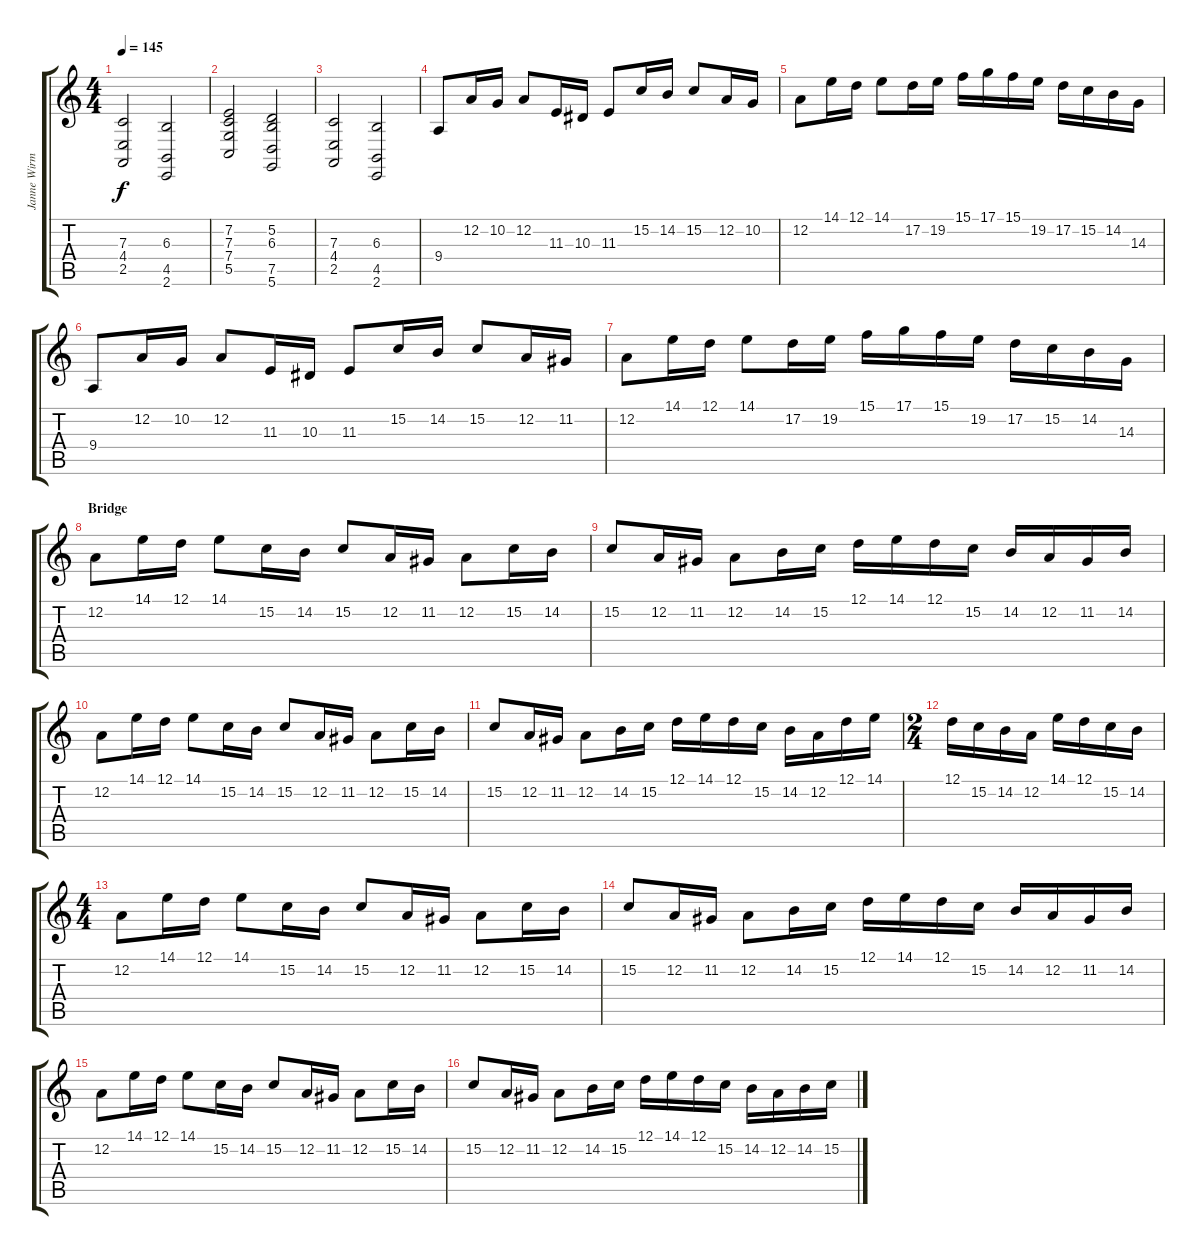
\track ("Janne Wirman" "Janne Wirm") {instrument pad4choir}
\staff {score tabs}
\tuning (D4 A3 F3 C3 G2 D2) {hide}
\ts (4 4)
\tempo 145
\clef g2
\ks c
(7.3 4.4 2.5).2{dy f} (6.3 4.5 2.6).2 |
(7.2 7.3 7.4 5.5).2 (5.2 6.3 7.5 5.6).2 |
(7.3 4.4 2.5).2 (6.3 4.5 2.6).2 |
9.4.8{instrument harpsichord} 12.2.16 10.2.16 12.2.8 11.3.16 10.3.16 11.3.8 15.2.16 14.2.16 15.2.8 12.2.16 10.2.16 |
12.2.8 14.1.16 12.1.16 14.1.8 17.2.16 19.2.16 15.1.16 17.1.16 15.1.16 19.2.16 17.2.16 15.2.16 14.2.16 14.3.16 |
9.4.8 12.2.16 10.2.16 12.2.8 11.3.16 10.3.16 11.3.8 15.2.16 14.2.16 15.2.8 12.2.16 11.2.16 |
12.2.8 14.1.16 12.1.16 14.1.8 17.2.16 19.2.16 15.1.16 17.1.16 15.1.16 19.2.16 17.2.16 15.2.16 14.2.16 14.3.16 |
\section ("" "Bridge")
12.2.8{instrument lead1square} 14.1.16 12.1.16 14.1.8 15.2.16 14.2.16 15.2.8 12.2.16 11.2.16 12.2.8 15.2.16 14.2.16 |
15.2.8 12.2.16 11.2.16 12.2.8 14.2.16 15.2.16 12.1.16 14.1.16 12.1.16 15.2.16 14.2.16 12.2.16 11.2.16 14.2.16 |
12.2.8 14.1.16 12.1.16 14.1.8 15.2.16 14.2.16 15.2.8 12.2.16 11.2.16 12.2.8 15.2.16 14.2.16 |
15.2.8 12.2.16 11.2.16 12.2.8 14.2.16 15.2.16 12.1.16 14.1.16 12.1.16 15.2.16 14.2.16 12.2.16 12.1.16 14.1.16 |
\ts (2 4)
12.1.16 15.2.16 14.2.16 12.2.16 14.1.16 12.1.16 15.2.16 14.2.16 |
\ts (4 4)
12.2.8 14.1.16 12.1.16 14.1.8 15.2.16 14.2.16 15.2.8 12.2.16 11.2.16 12.2.8 15.2.16 14.2.16 |
15.2.8 12.2.16 11.2.16 12.2.8 14.2.16 15.2.16 12.1.16 14.1.16 12.1.16 15.2.16 14.2.16 12.2.16 11.2.16 14.2.16 |
12.2.8 14.1.16 12.1.16 14.1.8 15.2.16 14.2.16 15.2.8 12.2.16 11.2.16 12.2.8 15.2.16 14.2.16 |
15.2.8 12.2.16 11.2.16 12.2.8 14.2.16 15.2.16 12.1.16 14.1.16 12.1.16 15.2.16 14.2.16 12.2.16 14.2.16 15.2.16
